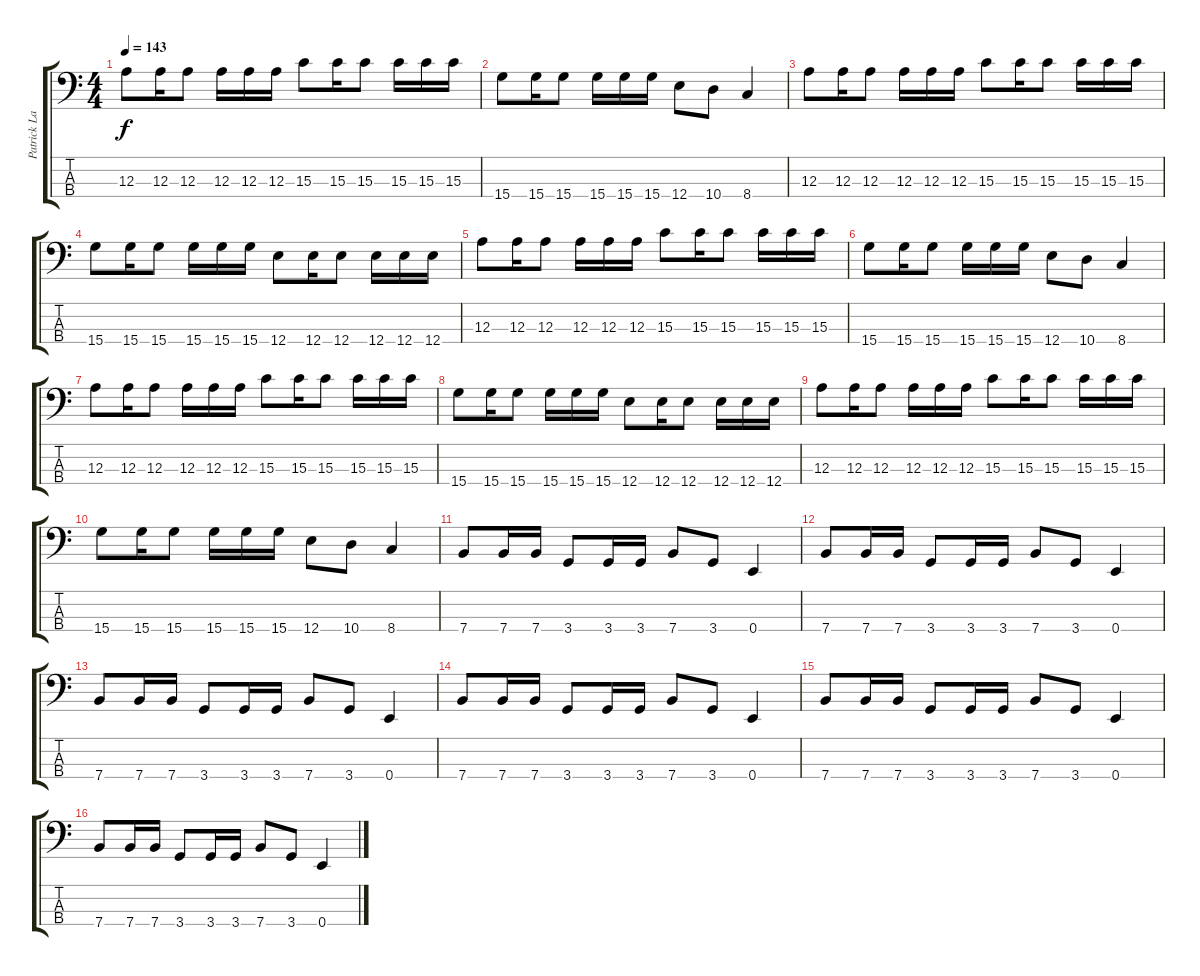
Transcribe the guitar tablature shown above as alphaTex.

\track ("Patrick Latreille" "Patrick La") {instrument electricbasspick}
\staff {score tabs}
\tuning (G2 D2 A1 E1) {hide}
\ts (4 4)
\tempo 143
\clef f4
\ks c
12.3.8{dy f} 12.3.16 12.3.8 12.3.16 12.3.16 12.3.16 15.3.8 15.3.16 15.3.8 15.3.16 15.3.16 15.3.16 |
15.4.8 15.4.16 15.4.8 15.4.16 15.4.16 15.4.16 12.4.8 10.4.8 8.4.4 |
12.3.8 12.3.16 12.3.8 12.3.16 12.3.16 12.3.16 15.3.8 15.3.16 15.3.8 15.3.16 15.3.16 15.3.16 |
15.4.8 15.4.16 15.4.8 15.4.16 15.4.16 15.4.16 12.4.8 12.4.16 12.4.8 12.4.16 12.4.16 12.4.16 |
12.3.8 12.3.16 12.3.8 12.3.16 12.3.16 12.3.16 15.3.8 15.3.16 15.3.8 15.3.16 15.3.16 15.3.16 |
15.4.8 15.4.16 15.4.8 15.4.16 15.4.16 15.4.16 12.4.8 10.4.8 8.4.4 |
12.3.8 12.3.16 12.3.8 12.3.16 12.3.16 12.3.16 15.3.8 15.3.16 15.3.8 15.3.16 15.3.16 15.3.16 |
15.4.8 15.4.16 15.4.8 15.4.16 15.4.16 15.4.16 12.4.8 12.4.16 12.4.8 12.4.16 12.4.16 12.4.16 |
12.3.8 12.3.16 12.3.8 12.3.16 12.3.16 12.3.16 15.3.8 15.3.16 15.3.8 15.3.16 15.3.16 15.3.16 |
15.4.8 15.4.16 15.4.8 15.4.16 15.4.16 15.4.16 12.4.8 10.4.8 8.4.4 |
7.4.8 7.4.16 7.4.16 3.4.8 3.4.16 3.4.16 7.4.8 3.4.8 0.4.4 |
7.4.8 7.4.16 7.4.16 3.4.8 3.4.16 3.4.16 7.4.8 3.4.8 0.4.4 |
7.4.8 7.4.16 7.4.16 3.4.8 3.4.16 3.4.16 7.4.8 3.4.8 0.4.4 |
7.4.8 7.4.16 7.4.16 3.4.8 3.4.16 3.4.16 7.4.8 3.4.8 0.4.4 |
7.4.8 7.4.16 7.4.16 3.4.8 3.4.16 3.4.16 7.4.8 3.4.8 0.4.4 |
7.4.8 7.4.16 7.4.16 3.4.8 3.4.16 3.4.16 7.4.8 3.4.8 0.4.4
